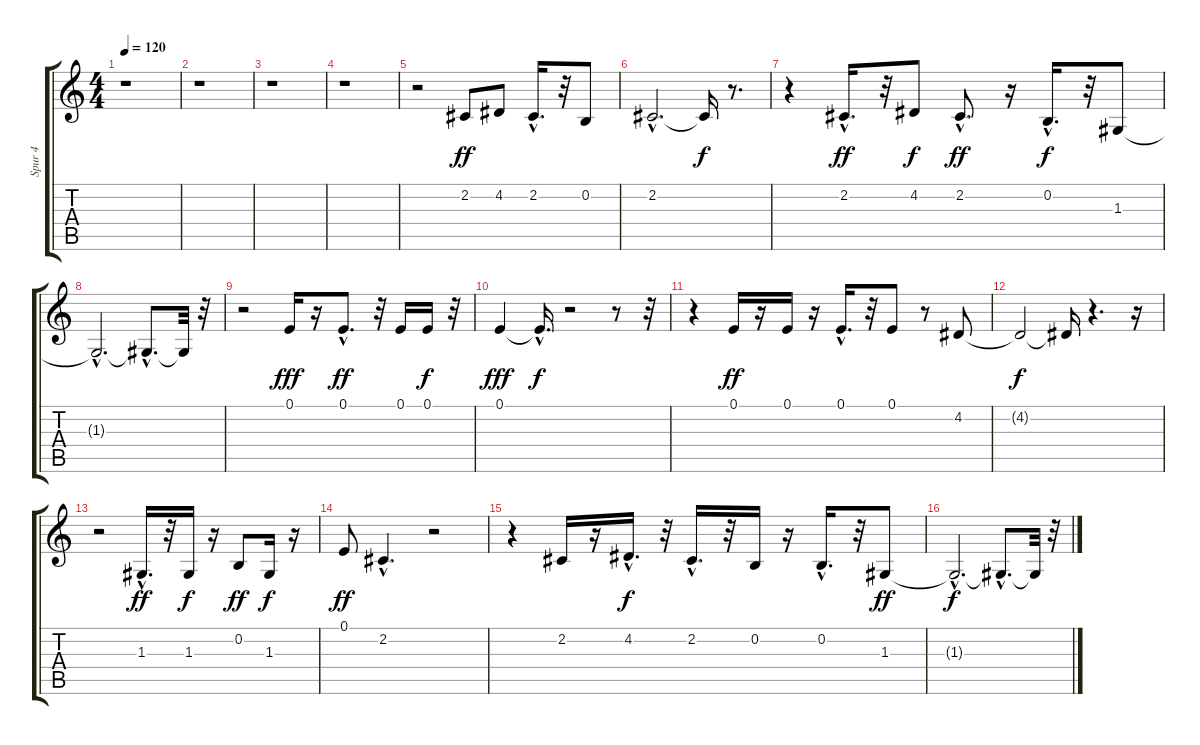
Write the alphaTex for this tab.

\track ("Spur 4" "Spur 4") {instrument lead6voice}
\staff {score tabs}
\tuning (E4 B3 G3 D3 A2 E2) {hide}
\ts (4 4)
\tempo 120
\clef g2
\ks c
r.1{dy ff instrument lead6voice} |
r.1 |
r.1 |
r.1 |
r.2 2.2.8 4.2.8 2.2{hac}.16{d} r.32 0.2.8 |
2.2{hac}.2{d} 2.2{t}.16{dy f} r.8{d} |
r.4 2.2{hac}.16{d dy ff} r.32 4.2.8{dy f} 2.2{hac}.8{d dy ff} r.16 0.2{hac}.16{d dy f} r.32 1.3.8 |
1.3{hac t}.2{d} 1.3{hac t}.8{d} 1.3{t}.32 r.32 |
r.2 0.1.16{dy fff} r.16 0.1{hac}.8{d dy ff} r.32 0.1.16 0.1.16{dy f} r.32 |
0.1.4{dy fff} 0.1{hac t}.16{d dy f} r.2 r.8 r.32 |
r.4 0.1.16{dy ff} r.16 0.1.16 r.16 0.1{hac}.16{d} r.32 0.1.8 r.8 4.2.8 |
4.2{t}.2{dy f} 4.2{t}.16 r.4{d} r.16 |
r.2 1.3{hac}.16{d dy ff} r.32 1.3.16{dy f} r.16 0.2.8{dy ff} 1.3.16{dy f} r.16 |
0.1.8{dy ff} 2.2{hac}.4{d} r.2 |
r.4 2.2.16 r.16 4.2{hac}.16{d dy f} r.32 2.2{hac}.16{d} r.32 0.2.16 r.16 0.2{hac}.16{d} r.32 1.3.8{dy ff} |
1.3{hac t}.2{d dy f} 1.3{hac t}.8{d} 1.3{t}.32 r.32
